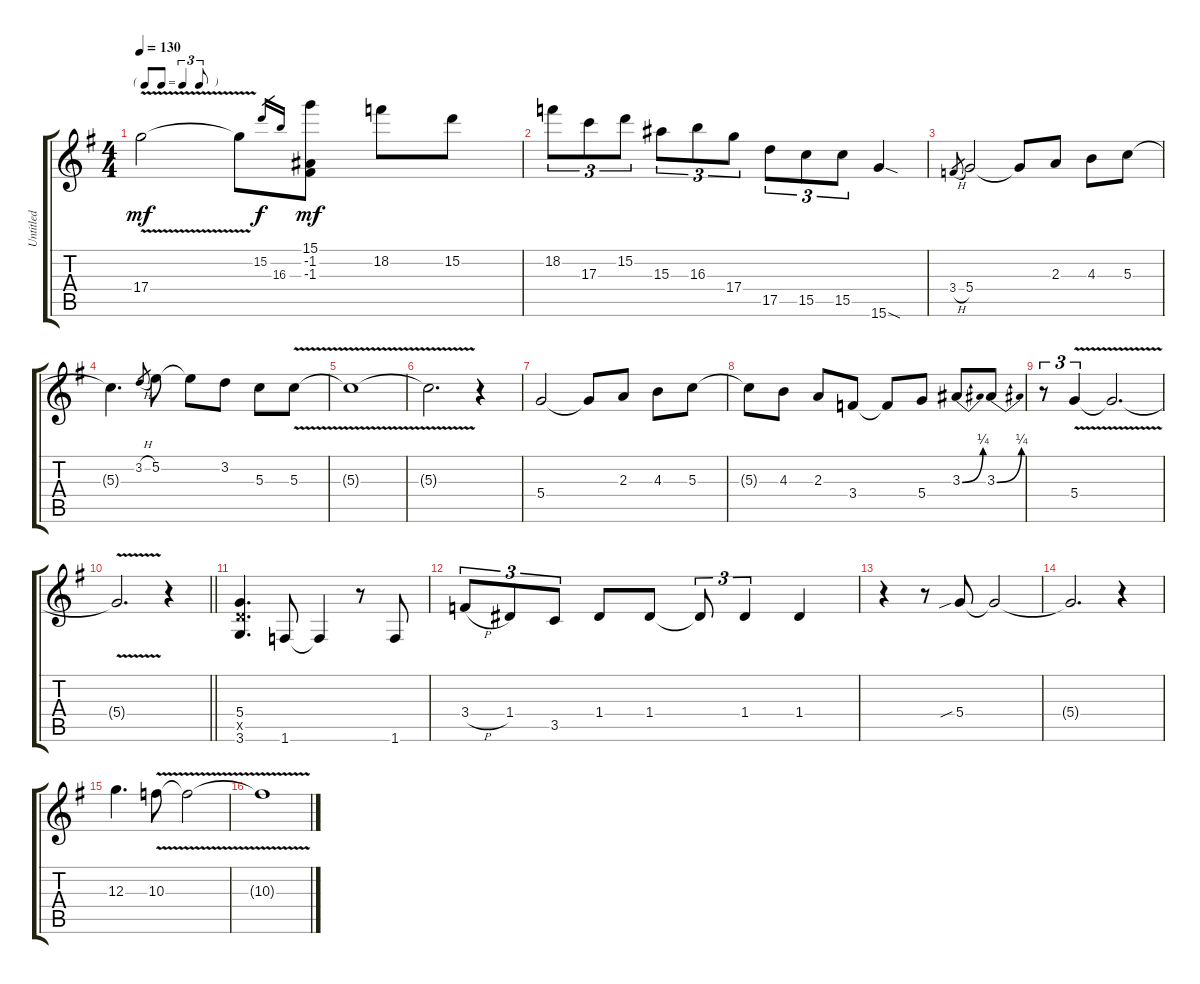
\track ("Untitled" "Untitled") {instrument distortionguitar}
\staff {score tabs}
\tuning (E4 B3 G3 D3 A2 E2) {hide}
\ts (4 4)
\tf triplet8th
\tempo 130
\clef g2
\ks g
17.4{v t}.2{dy mf} 17.4{t}.8 15.2.16{gr dy f} 16.3.16{gr} (15.1 -1.2 -1.3).8{dy mf} 18.2.8 15.2.8 |
18.2.8{tu (3 2)} 17.3.8{tu (3 2)} 15.2.8{tu (3 2)} 15.3.8{tu (3 2)} 16.3.8{tu (3 2)} 17.4.8{tu (3 2)} 17.5.8{tu (3 2)} 15.5.8{tu (3 2)} 15.5.8{tu (3 2)} 15.6{sod}.4 |
3.4{h}.8{gr} 5.4.2 5.4{t}.8 2.3.8 4.3.8 5.3.8 |
5.3{t}.4{d} 3.2{h}.8{gr} 5.2.8 5.2{t}.8 3.2.8 5.3.8 5.3{v}.8 |
5.3{v t}.1 |
5.3{v t}.2{d} r.4 |
5.4.2 5.4{t}.8 2.3.8 4.3.8 5.3.8 |
5.3{t}.8 4.3.8 2.3.8 3.4.8 3.4{t}.8 5.4.8 3.3{be (bend 0 0 60 1)}.8 3.3{be (bend 0 0 60 1)}.8 |
r.8{tu (3 2)} 5.4{v}.4{tu (3 2)} 5.4{v t}.2{d} |
\barLineRight lightlight
5.4{v t}.2{d} r.4 |
(5.4 5.5{x} 3.6).4{d} 1.6.8 1.6{t}.4 r.8 1.6.8 |
3.4{h}.8{tu (3 2)} 1.4.8{tu (3 2)} 3.5.8{tu (3 2)} 1.4.8 1.4.8 1.4{t}.8{tu (3 2)} 1.4.4{tu (3 2)} 1.4.4 |
r.4 r.8 5.4{sib}.8 5.4{t}.2 |
5.4{t}.2{d} r.4 |
12.3.4{d} 10.3{v}.8 10.3{v t}.2 |
10.3{v t}.1
